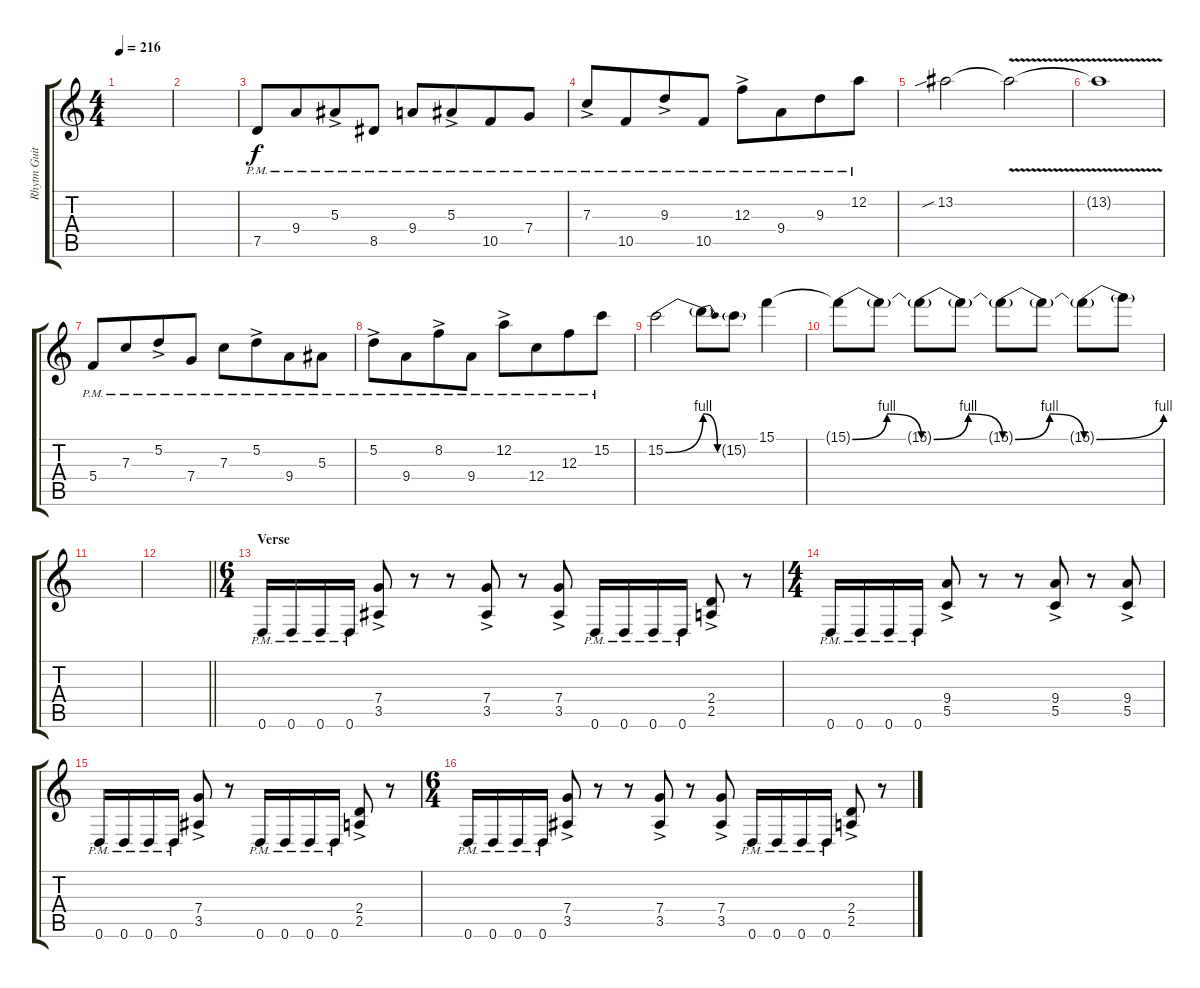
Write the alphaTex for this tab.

\track ("Rhytm Guitar" "Rhytm Guit") {instrument distortionguitar}
\staff {score tabs}
\tuning (D4 A3 F3 C3 G2 D2) {hide}
\ts (4 4)
\tempo 216
\clef g2
\ks c
|
|
7.5{pm}.8 9.4{pm}.8{beam merge} 5.3{ac pm}.8 8.5{pm}.8 9.4{pm}.8 5.3{ac pm}.8{beam merge} 10.5{pm}.8 7.4{pm}.8 |
7.3{ac pm}.8 10.5{pm}.8{beam merge} 9.3{ac pm}.8 10.5{pm}.8 12.3{ac pm}.8 9.4{pm}.8{beam merge} 9.3{pm}.8 12.2{pm}.8 |
13.2{sib}.2 13.2{v t}.2 |
13.2{t}.1 |
5.4{pm}.8 7.3{pm}.8{beam merge} 5.2{ac pm}.8 7.4{pm}.8 7.3{pm}.8 5.2{ac pm}.8{beam merge} 9.4{pm}.8 5.3{pm}.8 |
5.2{ac pm}.8 9.4{pm}.8{beam merge} 8.2{ac pm}.8 9.4{pm}.8 12.2{ac pm}.8 12.4{pm}.8{beam merge} 12.3{pm}.8 15.2{pm}.8 |
15.2{be (bend 0 0 60 4)}.2 15.2{be (release 0 4 60 0) t}.8 15.2{g}.8 15.1.4 |
15.1{be (bendrelease 0 0 20 4 40 4 60 0) t}.8 15.1{t}.8 15.1{be (bendrelease 0 0 20 4 40 4 60 0) t}.8 15.1{t}.8 15.1{be (bendrelease 0 0 20 4 40 4 60 0) t}.8 15.1{t}.8 15.1{be (bend 0 0 60 4) t}.8 15.1{t}.8 |
|
\barLineRight lightlight
|
\ts (6 4)
\section ("" "Verse")
0.6{pm}.16 0.6{pm}.16 0.6{pm}.16 0.6{pm}.16{beam split} (7.4{ac} 3.5{ac}).8 r.8 r.8 (7.4{ac} 3.5{ac}).8 r.8 (7.4{ac} 3.5{ac}).8{beam split} 0.6{pm}.16 0.6{pm}.16 0.6{pm}.16 0.6{pm}.16{beam split} (2.4{ac} 2.5{ac}).8 r.8 |
\ts (4 4)
0.6{pm}.16 0.6{pm}.16 0.6{pm}.16 0.6{pm}.16{beam split} (9.4{ac} 5.5{ac}).8 r.8 r.8 (9.4{ac} 5.5{ac}).8 r.8 (9.4{ac} 5.5{ac}).8 |
0.6{pm}.16 0.6{pm}.16 0.6{pm}.16 0.6{pm}.16 (7.4{ac} 3.5{ac}).8 r.8 0.6{pm}.16 0.6{pm}.16 0.6{pm}.16 0.6{pm}.16 (2.4{ac} 2.5{ac}).8 r.8 |
\ts (6 4)
0.6{pm}.16 0.6{pm}.16 0.6{pm}.16 0.6{pm}.16{beam split} (7.4{ac} 3.5{ac}).8 r.8 r.8 (7.4{ac} 3.5{ac}).8 r.8 (7.4{ac} 3.5{ac}).8{beam split} 0.6{pm}.16 0.6{pm}.16 0.6{pm}.16 0.6{pm}.16{beam split} (2.4{ac} 2.5{ac}).8 r.8
